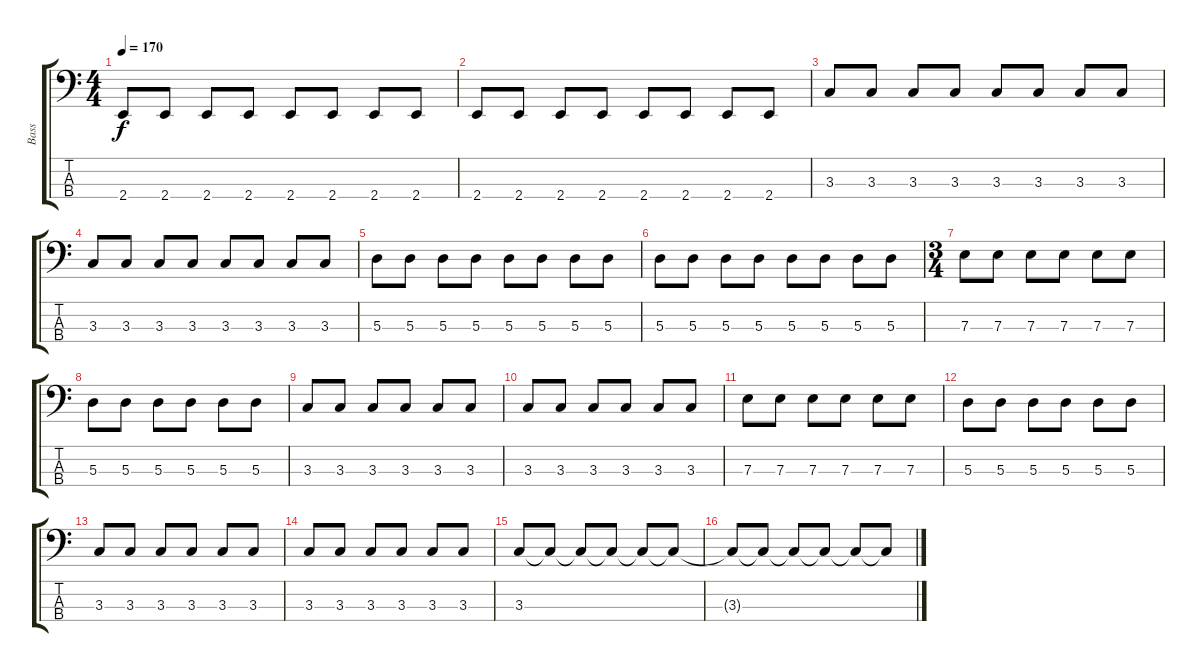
\track ("Bass" "Bass") {instrument electricbassfinger}
\staff {score tabs}
\tuning (G2 D2 A1 D1) {hide}
\ts (4 4)
\tempo 170
\clef f4
\ks c
2.4.8{dy f} 2.4.8 2.4.8 2.4.8 2.4.8 2.4.8 2.4.8 2.4.8 |
2.4.8 2.4.8 2.4.8 2.4.8 2.4.8 2.4.8 2.4.8 2.4.8 |
3.3.8 3.3.8 3.3.8 3.3.8 3.3.8 3.3.8 3.3.8 3.3.8 |
3.3.8 3.3.8 3.3.8 3.3.8 3.3.8 3.3.8 3.3.8 3.3.8 |
5.3.8 5.3.8 5.3.8 5.3.8 5.3.8 5.3.8 5.3.8 5.3.8 |
5.3.8 5.3.8 5.3.8 5.3.8 5.3.8 5.3.8 5.3.8 5.3.8 |
\ts (3 4)
7.3.8 7.3.8 7.3.8 7.3.8 7.3.8 7.3.8 |
5.3.8 5.3.8 5.3.8 5.3.8 5.3.8 5.3.8 |
3.3.8 3.3.8 3.3.8 3.3.8 3.3.8 3.3.8 |
3.3.8 3.3.8 3.3.8 3.3.8 3.3.8 3.3.8 |
7.3.8 7.3.8 7.3.8 7.3.8 7.3.8 7.3.8 |
5.3.8 5.3.8 5.3.8 5.3.8 5.3.8 5.3.8 |
3.3.8 3.3.8 3.3.8 3.3.8 3.3.8 3.3.8 |
3.3.8 3.3.8 3.3.8 3.3.8 3.3.8 3.3.8 |
3.3.8 3.3{t}.8 3.3{t}.8 3.3{t}.8 3.3{t}.8 3.3{t}.8 |
3.3{t}.8 3.3{t}.8 3.3{t}.8 3.3{t}.8 3.3{t}.8 3.3{t}.8
